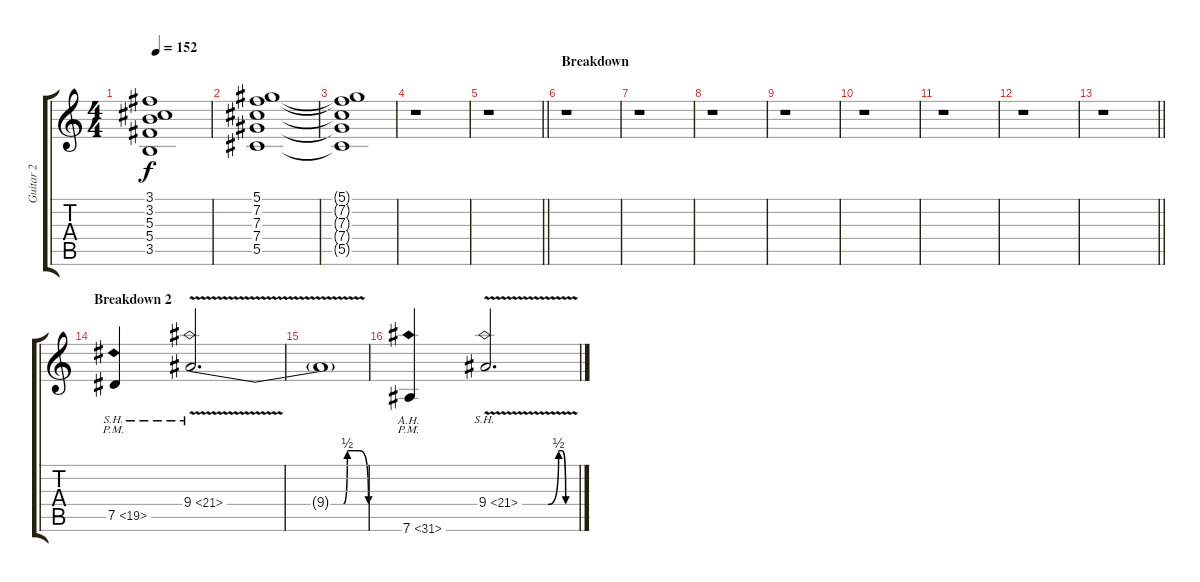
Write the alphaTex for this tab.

\track ("Guitar 2" "Guitar 2") {instrument distortionguitar}
\staff {score tabs}
\tuning (Eb4 Bb3 Gb3 Db3 Ab2 Eb2) {hide}
\ts (4 4)
\tempo 152
\clef g2
\ks c
(3.1{t} 3.2{t} 5.3{t} 5.4{t} 3.5{t}).1{dy f} |
(5.1 7.2 7.3 7.4 5.5).1 |
(5.1{t} 7.2{t} 7.3{t} 7.4{t} 5.5{t}).1 |
r.1 |
\barLineRight lightlight
r.1 |
\section ("" "Breakdown")
r.1 |
r.1 |
r.1 |
r.1 |
r.1 |
r.1 |
r.1 |
\barLineRight lightlight
r.1 |
\section ("" "Breakdown 2")
7.5{sh 12 pm}.4{volume 8} 9.4{be (custom 0 0 15 0 29 0 49 0 51 2 54 2 56 2 60 0) sh 12 v}.2{d} |
9.4{t}.1 |
7.6{ah 24 pm}.4 9.4{be (custom 0 0 15 0 29 0 41 2 45 2 49 0 54 0 60 0) sh 12 v}.2{d}
